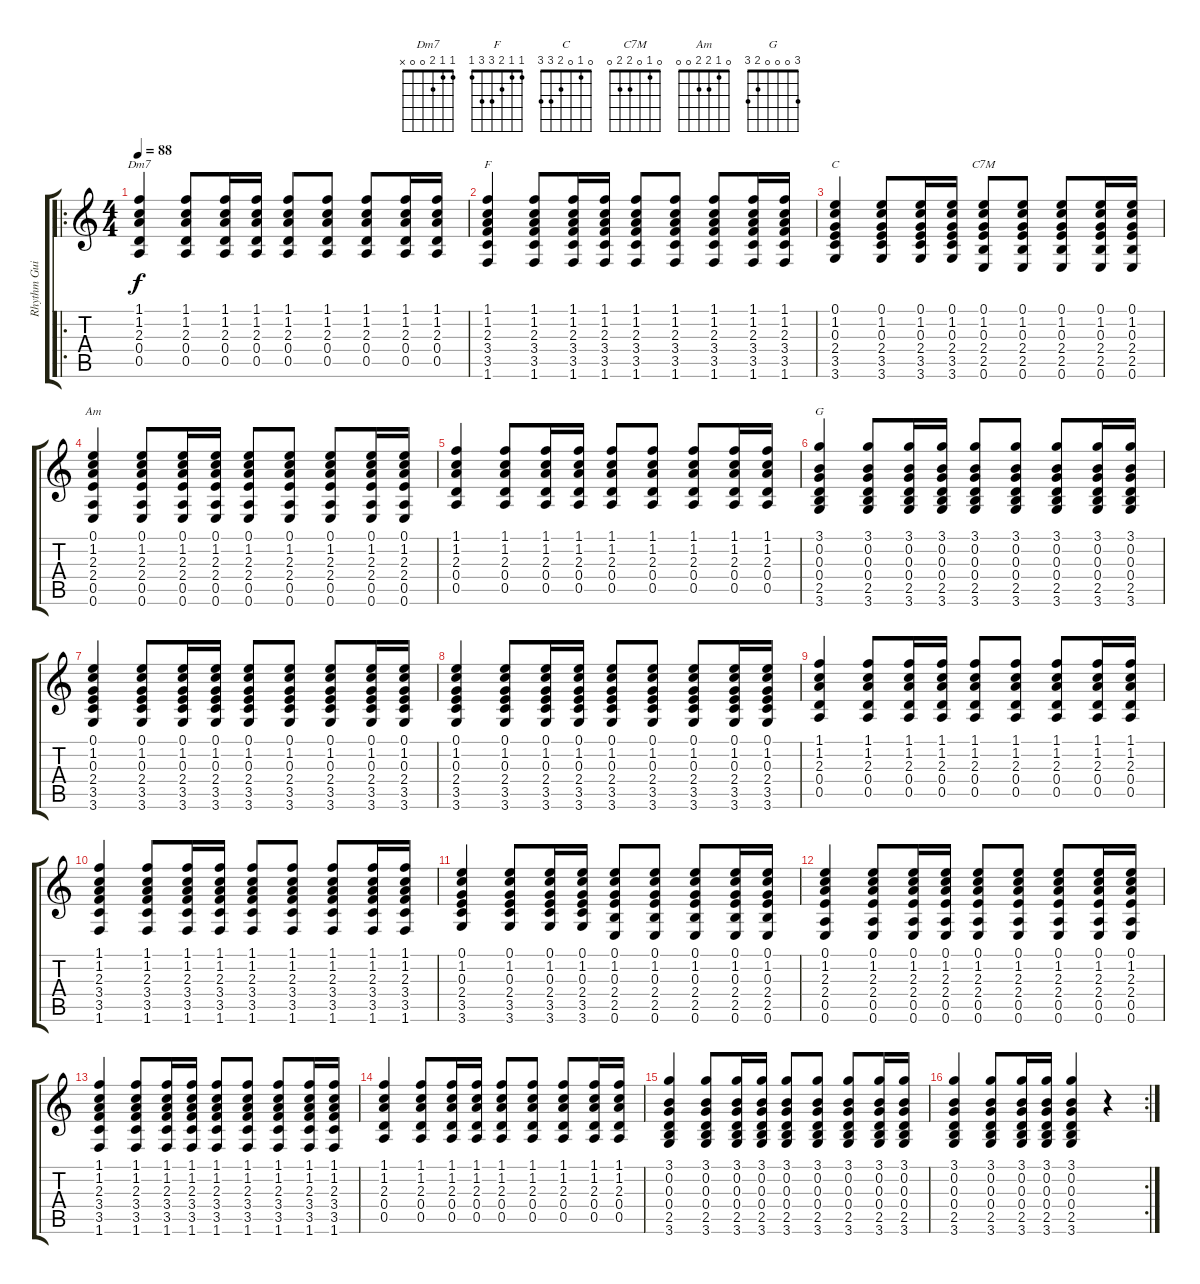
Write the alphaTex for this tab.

\track ("Rhythm Guitar" "Rhythm Gui") {instrument acousticguitarsteel}
\staff {score tabs}
\tuning (E4 B3 G3 D3 A2 E2) {hide}
\chord ("Dm7" 1 1 2 0 0 x)
\chord ("F" 1 1 2 3 3 1)
\chord ("C" 0 1 0 2 3 3)
\chord ("C7M" 0 1 0 2 2 0)
\chord ("Am" 0 1 2 2 0 0)
\chord ("G" 3 0 0 0 2 3)
\ro
\ts (4 4)
\tempo 88
\clef g2
\ks c
(1.1 1.2 2.3 0.4 0.5).4{ch "Dm7" dy f} (1.1 1.2 2.3 0.4 0.5).8 (1.1 1.2 2.3 0.4 0.5).16 (1.1 1.2 2.3 0.4 0.5).16 (1.1 1.2 2.3 0.4 0.5).8 (1.1 1.2 2.3 0.4 0.5).8 (1.1 1.2 2.3 0.4 0.5).8 (1.1 1.2 2.3 0.4 0.5).16 (1.1 1.2 2.3 0.4 0.5).16 |
(1.1 1.2 2.3 3.4 3.5 1.6).4{ch "F"} (1.1 1.2 2.3 3.4 3.5 1.6).8 (1.1 1.2 2.3 3.4 3.5 1.6).16 (1.1 1.2 2.3 3.4 3.5 1.6).16 (1.1 1.2 2.3 3.4 3.5 1.6).8 (1.1 1.2 2.3 3.4 3.5 1.6).8 (1.1 1.2 2.3 3.4 3.5 1.6).8 (1.1 1.2 2.3 3.4 3.5 1.6).16 (1.1 1.2 2.3 3.4 3.5 1.6).16 |
(0.1 1.2 0.3 2.4 3.5 3.6).4{ch "C"} (0.1 1.2 0.3 2.4 3.5 3.6).8 (0.1 1.2 0.3 2.4 3.5 3.6).16 (0.1 1.2 0.3 2.4 3.5 3.6).16 (0.1 1.2 0.3 2.4 2.5 0.6).8{ch "C7M"} (0.1 1.2 0.3 2.4 2.5 0.6).8 (0.1 1.2 0.3 2.4 2.5 0.6).8 (0.1 1.2 0.3 2.4 2.5 0.6).16 (0.1 1.2 0.3 2.4 2.5 0.6).16 |
(0.1 1.2 2.3 2.4 0.5 0.6).4{ch "Am"} (0.1 1.2 2.3 2.4 0.5 0.6).8 (0.1 1.2 2.3 2.4 0.5 0.6).16 (0.1 1.2 2.3 2.4 0.5 0.6).16 (0.1 1.2 2.3 2.4 0.5 0.6).8 (0.1 1.2 2.3 2.4 0.5 0.6).8 (0.1 1.2 2.3 2.4 0.5 0.6).8 (0.1 1.2 2.3 2.4 0.5 0.6).16 (0.1 1.2 2.3 2.4 0.5 0.6).16 |
(1.1 1.2 2.3 0.4 0.5).4 (1.1 1.2 2.3 0.4 0.5).8 (1.1 1.2 2.3 0.4 0.5).16 (1.1 1.2 2.3 0.4 0.5).16 (1.1 1.2 2.3 0.4 0.5).8 (1.1 1.2 2.3 0.4 0.5).8 (1.1 1.2 2.3 0.4 0.5).8 (1.1 1.2 2.3 0.4 0.5).16 (1.1 1.2 2.3 0.4 0.5).16 |
(3.1 0.2 0.3 0.4 2.5 3.6).4{ch "G"} (3.1 0.2 0.3 0.4 2.5 3.6).8 (3.1 0.2 0.3 0.4 2.5 3.6).16 (3.1 0.2 0.3 0.4 2.5 3.6).16 (3.1 0.2 0.3 0.4 2.5 3.6).8 (3.1 0.2 0.3 0.4 2.5 3.6).8 (3.1 0.2 0.3 0.4 2.5 3.6).8 (3.1 0.2 0.3 0.4 2.5 3.6).16 (3.1 0.2 0.3 0.4 2.5 3.6).16 |
(0.1 1.2 0.3 2.4 3.5 3.6).4 (0.1 1.2 0.3 2.4 3.5 3.6).8 (0.1 1.2 0.3 2.4 3.5 3.6).16 (0.1 1.2 0.3 2.4 3.5 3.6).16 (0.1 1.2 0.3 2.4 3.5 3.6).8 (0.1 1.2 0.3 2.4 3.5 3.6).8 (0.1 1.2 0.3 2.4 3.5 3.6).8 (0.1 1.2 0.3 2.4 3.5 3.6).16 (0.1 1.2 0.3 2.4 3.5 3.6).16 |
(0.1 1.2 0.3 2.4 3.5 3.6).4 (0.1 1.2 0.3 2.4 3.5 3.6).8 (0.1 1.2 0.3 2.4 3.5 3.6).16 (0.1 1.2 0.3 2.4 3.5 3.6).16 (0.1 1.2 0.3 2.4 3.5 3.6).8 (0.1 1.2 0.3 2.4 3.5 3.6).8 (0.1 1.2 0.3 2.4 3.5 3.6).8 (0.1 1.2 0.3 2.4 3.5 3.6).16 (0.1 1.2 0.3 2.4 3.5 3.6).16 |
(1.1 1.2 2.3 0.4 0.5).4 (1.1 1.2 2.3 0.4 0.5).8 (1.1 1.2 2.3 0.4 0.5).16 (1.1 1.2 2.3 0.4 0.5).16 (1.1 1.2 2.3 0.4 0.5).8 (1.1 1.2 2.3 0.4 0.5).8 (1.1 1.2 2.3 0.4 0.5).8 (1.1 1.2 2.3 0.4 0.5).16 (1.1 1.2 2.3 0.4 0.5).16 |
(1.1 1.2 2.3 3.4 3.5 1.6).4 (1.1 1.2 2.3 3.4 3.5 1.6).8 (1.1 1.2 2.3 3.4 3.5 1.6).16 (1.1 1.2 2.3 3.4 3.5 1.6).16 (1.1 1.2 2.3 3.4 3.5 1.6).8 (1.1 1.2 2.3 3.4 3.5 1.6).8 (1.1 1.2 2.3 3.4 3.5 1.6).8 (1.1 1.2 2.3 3.4 3.5 1.6).16 (1.1 1.2 2.3 3.4 3.5 1.6).16 |
(0.1 1.2 0.3 2.4 3.5 3.6).4 (0.1 1.2 0.3 2.4 3.5 3.6).8 (0.1 1.2 0.3 2.4 3.5 3.6).16 (0.1 1.2 0.3 2.4 3.5 3.6).16 (0.1 1.2 0.3 2.4 2.5 0.6).8 (0.1 1.2 0.3 2.4 2.5 0.6).8 (0.1 1.2 0.3 2.4 2.5 0.6).8 (0.1 1.2 0.3 2.4 2.5 0.6).16 (0.1 1.2 0.3 2.4 2.5 0.6).16 |
(0.1 1.2 2.3 2.4 0.5 0.6).4 (0.1 1.2 2.3 2.4 0.5 0.6).8 (0.1 1.2 2.3 2.4 0.5 0.6).16 (0.1 1.2 2.3 2.4 0.5 0.6).16 (0.1 1.2 2.3 2.4 0.5 0.6).8 (0.1 1.2 2.3 2.4 0.5 0.6).8 (0.1 1.2 2.3 2.4 0.5 0.6).8 (0.1 1.2 2.3 2.4 0.5 0.6).16 (0.1 1.2 2.3 2.4 0.5 0.6).16 |
(1.1 1.2 2.3 3.4 3.5 1.6).4 (1.1 1.2 2.3 3.4 3.5 1.6).8 (1.1 1.2 2.3 3.4 3.5 1.6).16 (1.1 1.2 2.3 3.4 3.5 1.6).16 (1.1 1.2 2.3 3.4 3.5 1.6).8 (1.1 1.2 2.3 3.4 3.5 1.6).8 (1.1 1.2 2.3 3.4 3.5 1.6).8 (1.1 1.2 2.3 3.4 3.5 1.6).16 (1.1 1.2 2.3 3.4 3.5 1.6).16 |
(1.1 1.2 2.3 0.4 0.5).4 (1.1 1.2 2.3 0.4 0.5).8 (1.1 1.2 2.3 0.4 0.5).16 (1.1 1.2 2.3 0.4 0.5).16 (1.1 1.2 2.3 0.4 0.5).8 (1.1 1.2 2.3 0.4 0.5).8 (1.1 1.2 2.3 0.4 0.5).8 (1.1 1.2 2.3 0.4 0.5).16 (1.1 1.2 2.3 0.4 0.5).16 |
(3.1 0.2 0.3 0.4 2.5 3.6).4 (3.1 0.2 0.3 0.4 2.5 3.6).8 (3.1 0.2 0.3 0.4 2.5 3.6).16 (3.1 0.2 0.3 0.4 2.5 3.6).16 (3.1 0.2 0.3 0.4 2.5 3.6).8 (3.1 0.2 0.3 0.4 2.5 3.6).8 (3.1 0.2 0.3 0.4 2.5 3.6).8 (3.1 0.2 0.3 0.4 2.5 3.6).16 (3.1 0.2 0.3 0.4 2.5 3.6).16 |
\rc 2
(3.1 0.2 0.3 0.4 2.5 3.6).4 (3.1 0.2 0.3 0.4 2.5 3.6).8 (3.1 0.2 0.3 0.4 2.5 3.6).16 (3.1 0.2 0.3 0.4 2.5 3.6).16 (3.1 0.2 0.3 0.4 2.5 3.6).4 r.4
